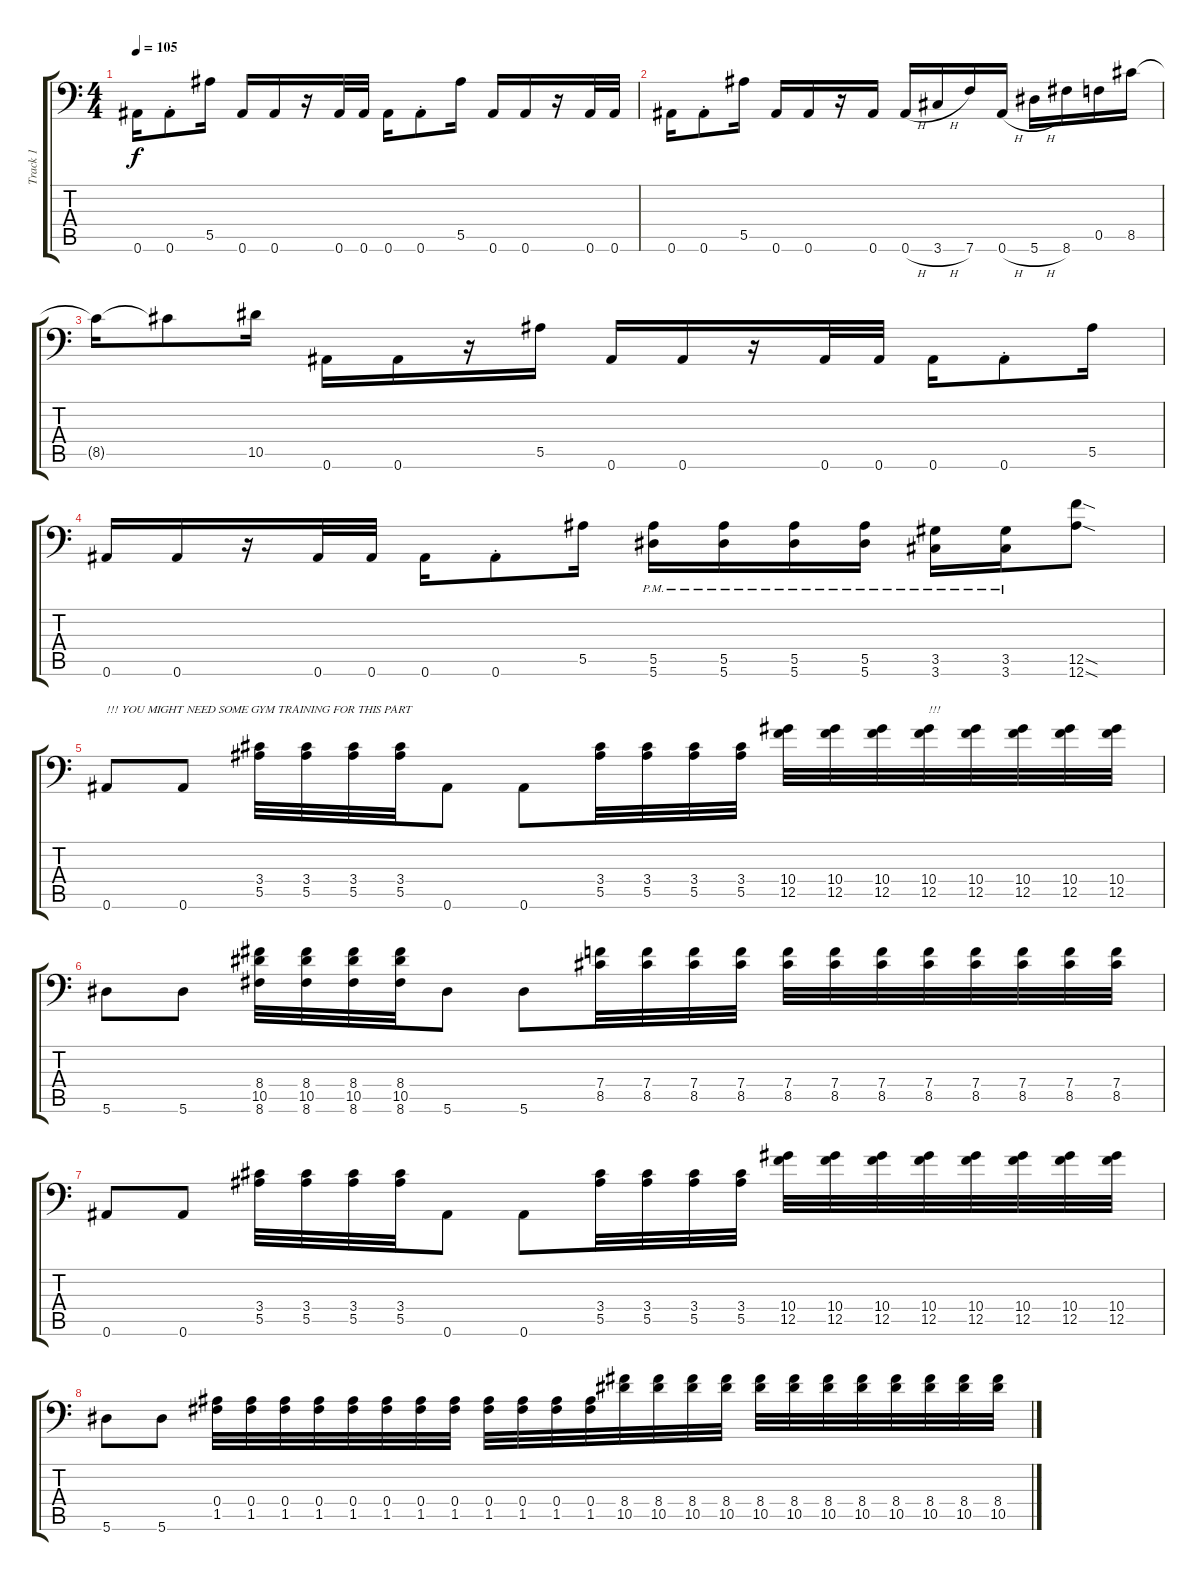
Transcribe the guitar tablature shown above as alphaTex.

\track ("Track 1" "Track 1") {instrument distortionguitar}
\staff {score tabs}
\tuning (C4 G3 Eb3 Bb2 F2 Bb1) {hide}
\ts (4 4)
\tempo 105
\clef f4
\ks c
0.6.16{dy f} 0.6{st}.8 5.5.16 0.6.16 0.6.16 r.16 0.6.32 0.6.32 0.6.16 0.6{st}.8 5.5.16 0.6.16 0.6.16 r.16 0.6.32 0.6.32 |
0.6.16 0.6{st}.8 5.5.16 0.6.16 0.6.16 r.16 0.6.16 0.6{h}.16 3.6{h}.16 7.6.16 0.6{h}.16 5.6{h}.16 8.6.16 0.5.16 8.5.16 |
8.5{t}.16 8.5{t}.8 10.5.16 0.6.16 0.6.16 r.16 5.5.16 0.6.16 0.6.16 r.16 0.6.32 0.6.32 0.6.16 0.6{st}.8 5.5.16 |
0.6.16 0.6.16 r.16 0.6.32 0.6.32 0.6.16 0.6{st}.8 5.5.16 (5.5{pm} 5.6{pm}).16 (5.5{pm} 5.6{pm}).16 (5.5{pm} 5.6{pm}).16 (5.5{pm} 5.6{pm}).16 (3.5{pm} 3.6{pm}).16 (3.5{pm} 3.6{pm}).16 (12.5{sod} 12.6{sod}).8 |
0.6.8{txt "!!! YOU MIGHT NEED SOME GYM TRAINING FOR THIS PART"} 0.6.8 (3.4 5.5).32 (3.4 5.5).32 (3.4 5.5).32 (3.4 5.5).32 0.6.8 0.6.8 (3.4 5.5).32 (3.4 5.5).32 (3.4 5.5).32 (3.4 5.5).32 (10.4 12.5).32 (10.4 12.5).32 (10.4 12.5).32 (10.4 12.5).32{txt "!!!"} (10.4 12.5).32 (10.4 12.5).32 (10.4 12.5).32 (10.4 12.5).32 |
5.6.8 5.6.8 (8.4 10.5 8.6).32 (8.4 10.5 8.6).32 (8.4 10.5 8.6).32 (8.4 10.5 8.6).32 5.6.8 5.6.8 (7.4 8.5).32 (7.4 8.5).32 (7.4 8.5).32 (7.4 8.5).32 (7.4 8.5).32 (7.4 8.5).32 (7.4 8.5).32 (7.4 8.5).32 (7.4 8.5).32 (7.4 8.5).32 (7.4 8.5).32 (7.4 8.5).32 |
0.6.8 0.6.8 (3.4 5.5).32 (3.4 5.5).32 (3.4 5.5).32 (3.4 5.5).32 0.6.8 0.6.8 (3.4 5.5).32 (3.4 5.5).32 (3.4 5.5).32 (3.4 5.5).32 (10.4 12.5).32 (10.4 12.5).32 (10.4 12.5).32 (10.4 12.5).32 (10.4 12.5).32 (10.4 12.5).32 (10.4 12.5).32 (10.4 12.5).32 |
5.6.8 5.6.8 (0.4 1.5).32 (0.4 1.5).32 (0.4 1.5).32 (0.4 1.5).32 (0.4 1.5).32 (0.4 1.5).32 (0.4 1.5).32 (0.4 1.5).32 (0.4 1.5).32 (0.4 1.5).32 (0.4 1.5).32 (0.4 1.5).32 (8.4 10.5).32 (8.4 10.5).32 (8.4 10.5).32 (8.4 10.5).32 (8.4 10.5).32 (8.4 10.5).32 (8.4 10.5).32 (8.4 10.5).32 (8.4 10.5).32 (8.4 10.5).32 (8.4 10.5).32 (8.4 10.5).32
